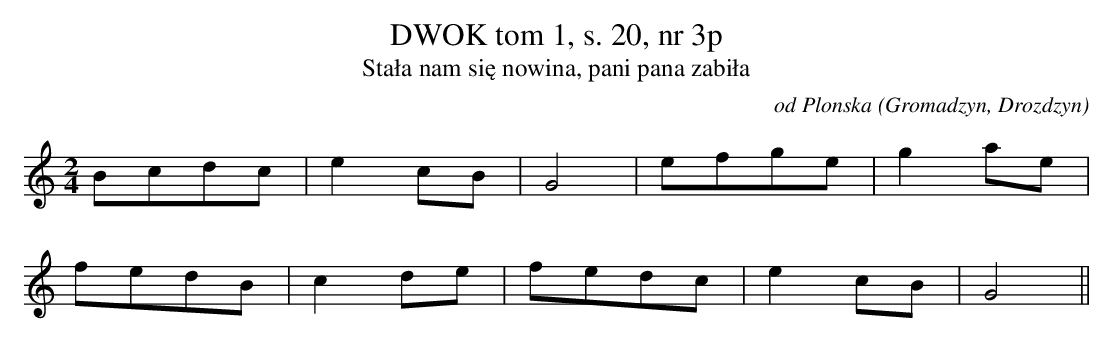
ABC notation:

X:1
T: DWOK tom 1, s. 20, nr 3p
T: Stała nam się nowina, pani pana zabiła
O: od Plonska (Gromadzyn, Drozdzyn)
M: 2/4
L: 1/8
K: C
Bcdc | e2cB | G4 | efge | g2ae |
fedB | c2de | fedc | e2cB | G4||
